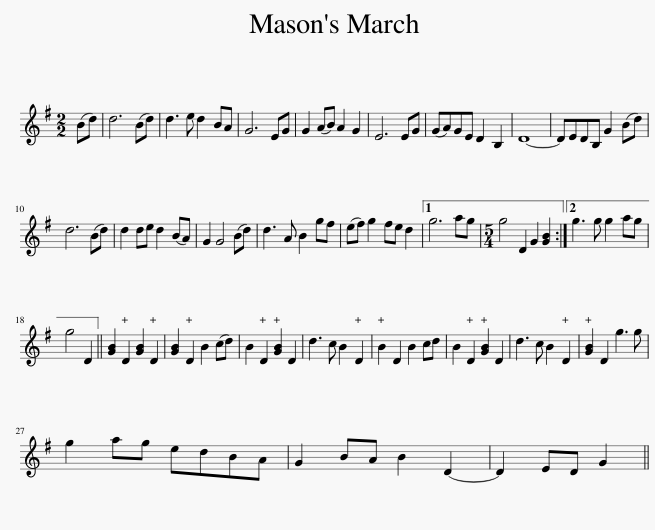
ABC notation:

X:1
L:1/8
M:2/2
I:linebreak $
K:G
V:1 treble
V:1
 (Bd) | d6 (Bd) | d3 e d2 BA | G6 EG | G2 (AB) A2 G2 | %5
 E6 EG | (GA)GE D2 B,2 | D8- | DEDB, G2 (Bd) |$ d6 (Bd) | %10
 d2 de d2 (BA) | G2 G4 (Bd) | d3 A B2 gf | (ef) g2 fe d2 |1 g6 ag | %15
[M:5/4] g4 D2 G2 [GB]2 :|2 g3 g g2 ag |$ g4 D2 || [GB]2 D2 [GB]2 D2 | [GB]2 D2 B2 (cd) | %20
 B2 D2 [GB]2 D2 | d3 c B2 D2 | B2 D2 B2 cd | B2 D2 [GB]2 D2 | d3 c B2 D2 | %25
 [GB]2 D2 g3 g |$ g2 ag edBA | G2 BA B2 D2- | D2 ED G2 || %29
